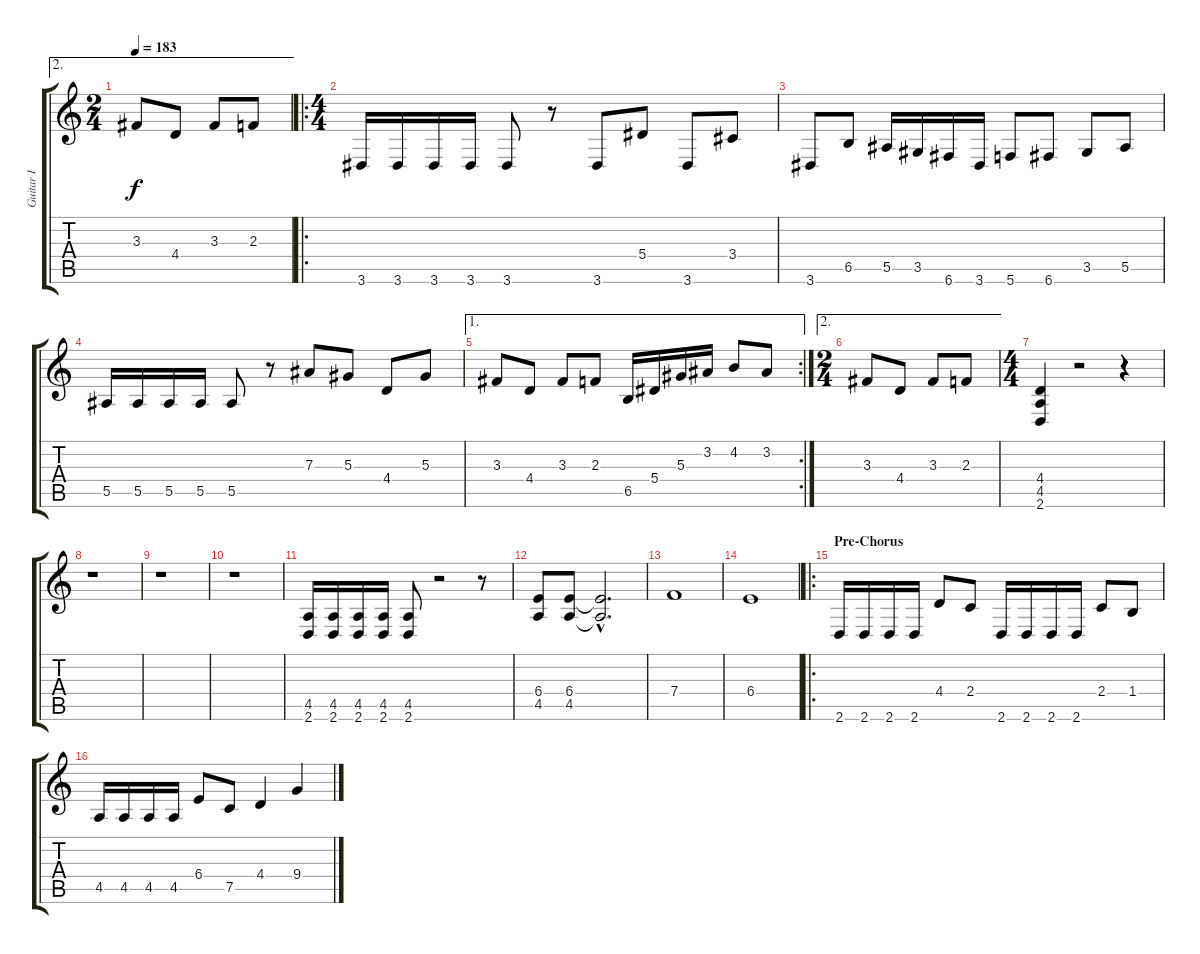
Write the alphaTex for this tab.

\track ("Guitar I" "Guitar I") {instrument distortionguitar}
\staff {score tabs}
\tuning (C4 G3 Eb3 Bb2 F2 C2) {hide}
\ae 2
\ts (2 4)
\tempo 183
\clef g2
\ks c
3.3.8{dy f} 4.4.8 3.3.8 2.3.8 |
\ro
\ts (4 4)
3.6.16 3.6.16 3.6.16 3.6.16 3.6.8 r.8 3.6.8 5.4.8 3.6.8 3.4.8 |
3.6.8 6.5.8 5.5.16 3.5.16 6.6.16 3.6.16 5.6.8 6.6.8 3.5.8 5.5.8 |
5.5.16 5.5.16 5.5.16 5.5.16 5.5.8 r.8 7.3.8 5.3.8 4.4.8 5.3.8 |
\ae 1
\rc 2
3.3.8 4.4.8 3.3.8 2.3.8 6.5.16 5.4.16 5.3.16 3.2.16 4.2.8 3.2.8 |
\ae 2
\ts (2 4)
3.3.8 4.4.8 3.3.8 2.3.8 |
\ts (4 4)
(4.4 4.5 2.6).4 r.2 r.4 |
r.1 |
r.1 |
r.1 |
(4.5 2.6).16 (4.5 2.6).16 (4.5 2.6).16 (4.5 2.6).16 (4.5 2.6).8 r.2 r.8 |
(6.4 4.5).8 (6.4 4.5).8 (6.4{hac t} 4.5{hac t}).2{d} |
7.4.1 |
6.4.1 |
\ro
\section ("" "Pre-Chorus")
2.6.16 2.6.16 2.6.16 2.6.16 4.4.8 2.4.8 2.6.16 2.6.16 2.6.16 2.6.16 2.4.8 1.4.8 |
4.5.16 4.5.16 4.5.16 4.5.16 6.4.8 7.5.8 4.4.4 9.4.4
